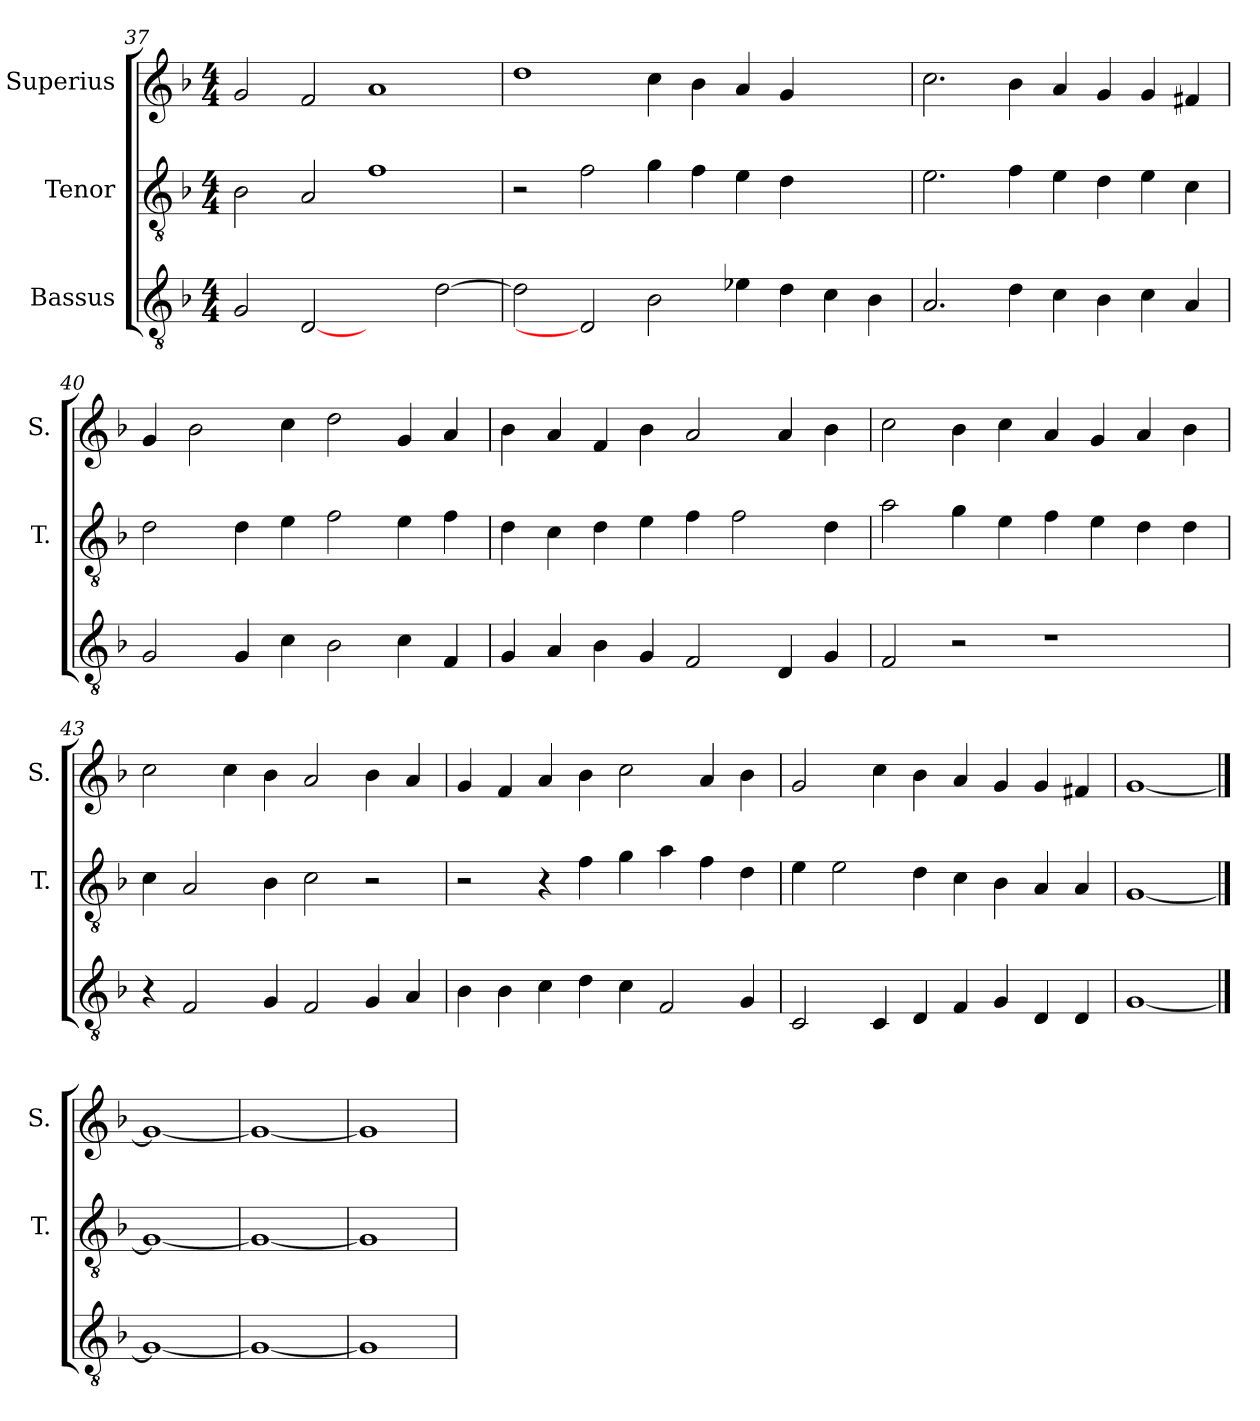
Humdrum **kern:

**kern	**kern	**kern
*part3	*part2	*part1
*staff3	*staff2	*staff1
*I"Bassus	*I"Tenor	*I"Superius
*	*I'T.	*I'S.
!!LO:LB:g=z
*clefGv2	*clefGv2	*clefG2
*ITrd7c12	*ITrd7c12	*
*k[b-]	*k[b-]	*k[b-]
*F:	*F:	*F:
*M4/4	*M4/4	*M4/4
=37	=37	=37
2GGi/	2BB-i\	2gi/
[2DDi	2AAi/	2fi/
2ryy	1Fi	1ai
[>2Di\	.	.
=38	=38	=38
2Di\]	2r	1ddi
2DDi]	2Fi\	.
2BB-i\	4Gi\	4cci\
.	4Fi\	4b-i\
4E-Xi\	4Ei\	4ai/
4Di\	4Di\	4gi/
4Ci\	2ryy	2ryy
4BB-i\	.	.
=39	=39	=39
2.AAi/	2.Ei\	2.cci\
4Di\	4Fi\	4b-i\
4Ci\	4Ei\	4ai/
4BB-i\	4Di\	4gi/
4Ci\	4Ei\	4gi/
4AAi/	4Ci\	4f#Xi/
=40	=40	=40
2GGi/	2Di\	4gi/
.	.	2b-i\
4GGi/	4Di\	.
4Ci\	4Ei\	4cci\
2BB-i\	2Fi\	2ddi\
4Ci\	4Ei\	4gi/
4FFi/	4Fi\	4ai/
!!LO:LB:g=z
=41	=41	=41
4GGi/	4Di\	4b-i\
4AAi/	4Ci\	4ai/
4BB-i\	4Di\	4fi/
4GGi/	4Ei\	4b-i\
2FFi/	4Fi\	2ai/
.	2Fi\	.
4DDi/	.	4ai/
4GGi/	4Di\	4b-i\
=42	=42	=42
2FFi/	2Ai\	2cci\
2r	4Gi\	4b-i\
.	4Ei\	4cci\
1r	4Fi\	4ai/
.	4Ei\	4gi/
.	4Di\	4ai/
.	4Di\	4b-i\
=43	=43	=43
4r	4Ci\	2cci\
2FFi/	2AAi/	.
.	.	4cci\
4GGi/	4BB-i\	4b-i\
2FFi/	2Ci\	2ai/
4GGi/	2r	4b-i\
4AAi/	.	4ai/
!!LO:LB:g=z
=44	=44	=44
4BB-i\	2r	4gi/
4BB-i\	.	4fi/
4Ci\	4r	4ai/
4Di\	4Fi\	4b-i\
4Ci\	4Gi\	2cci\
2FFi/	4Ai\	.
.	4Fi\	4ai/
4GGi/	4Di\	4b-i\
=45	=45	=45
2CCi/	4Ei\	2gi/
.	2Ei\	.
4CCi/	.	4cci\
4DDi/	4Di\	4b-i\
4FFi/	4Ci\	4ai/
4GGi/	4BB-i\	4gi/
4DDi/	4AAi/	4gi/
4DDi/	4AAi/	4f#Xi/
=46	=46	=46
[1GGi	[1GGi	[1gi
==47	==47	==47
1GGi_	1GGi_	1gi_
=48	=48	=48
1GGi_	1GGi_	1gi_
=49	=49	=49
1GGi]	1GGi]	1gi]
=	=	=
*-	*-	*-
